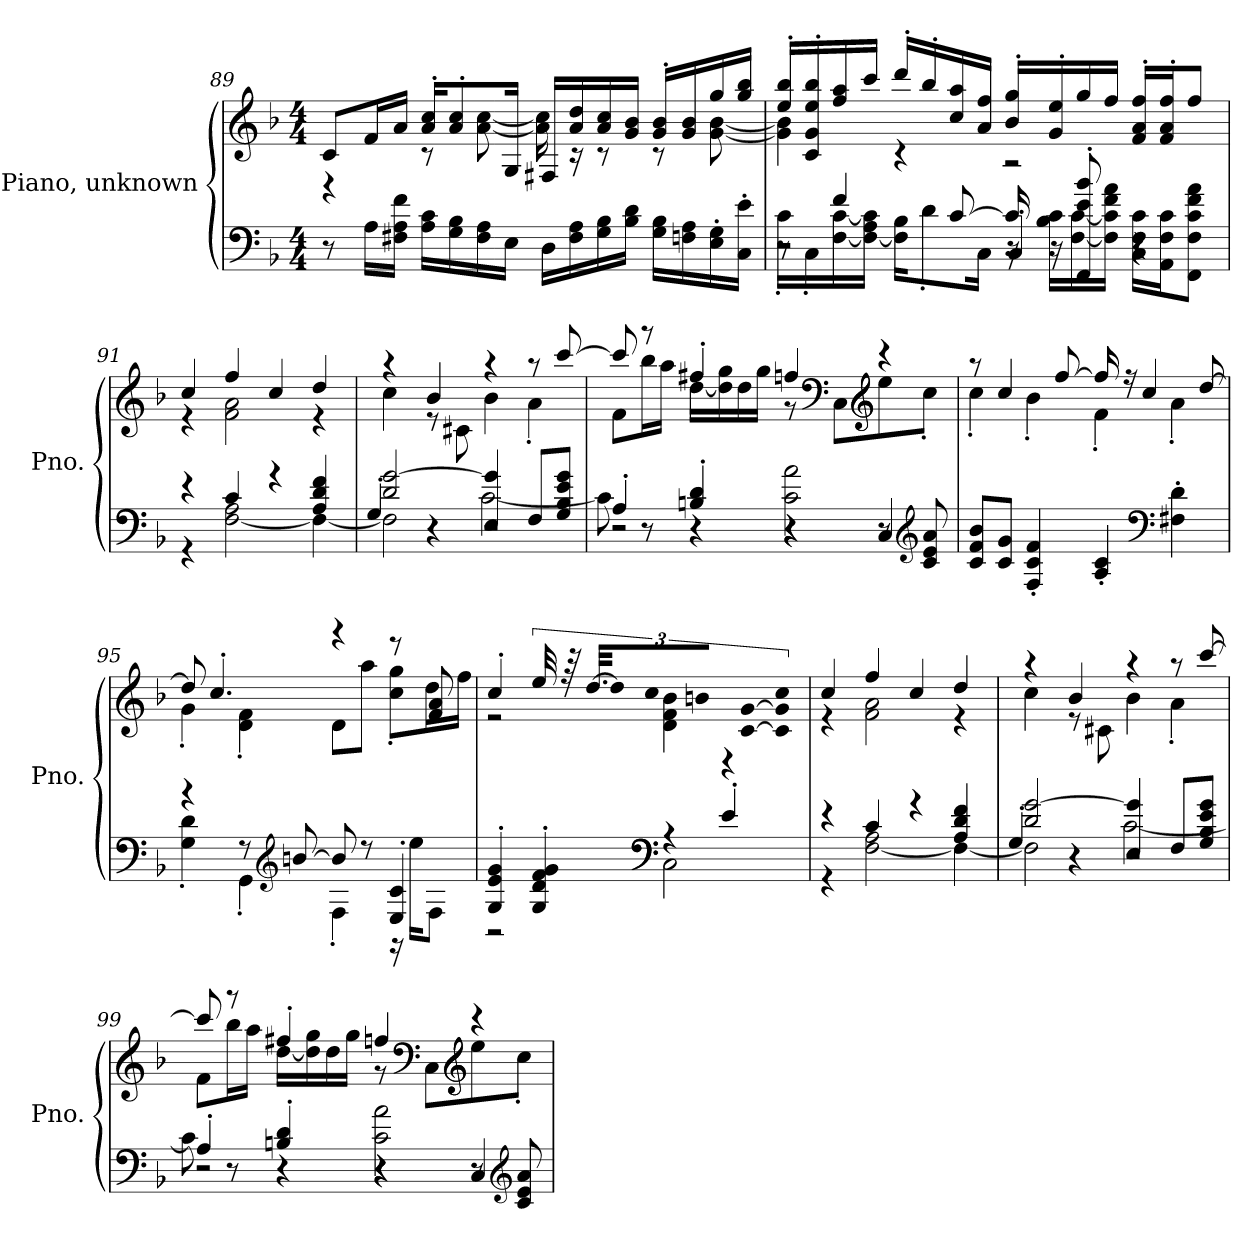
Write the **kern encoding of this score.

**kern	**kern
*part1	*part1
*staff2	*staff1
*I"Piano, unknown	*
*I'Pno.	*
*clefF4	*clefG2
*k[b-]	*k[b-]
*M4/4	*M4/4
=89	=89
*	*^
8r	8c/L	4r
16A\LL	16f/L	.
16F#X\ 16A\ 16f\JJ	16a/JJ	.
16A\ 16c\LL	16a/' 16cc/'KL	8r
16G\ 16B-\	8a/' 8cc/'	.
16F#\ 16A\	.	[8a\ [8cc\
16E\JJ	16G/Jk	.
16D\LL	16F#X/LL	16a\] 16cc\]
16F#\ 16A\	16a/ 16dd/	16r
16G\ 16B-\	16a/ 16cc/	8r
16B-\ 16d\JJ	16g/ 16b-/JJ	.
16G\ 16B-\LL	16g/' 16b-/'LL	8r
16Fn\ 16A\	16g/ 16b-/	.
16E\' 16G\'	16gg/	[8g\ [8b-\
16C\' 16e\'JJ	16gg/ 16bb-/JJ	.
!!LO:PB:g=z	!!
=90	=90	=90
*^	*	*
*	*^	*	*
8r	16c'\LL	2r	16ee/' 16bb-/'LL	4g\] 4b-\]
.	16C'\	.	16c/' 16g/' 16ee/' 16bb-/'	.
4f/	[16F\ [16c\	.	16ff/ 16aa/	.
.	16F\_ 16A\ 16c\]JJ	.	16ccc/JJ	.
.	16F\] 16B-\KL	.	16ddd'/LL	4r
.	8d'\	.	16bb-'/	.
[8c/	.	.	16cc/ 16aa/	.
.	16C\Jk	.	16a/ 16ff/JJ	.
16c/]	16r	4C'/	16b-/' 16gg/'LL	2r
16r	16B-\ 16c\LL	.	16g/' 16ee/'	.
8FF/' 8e/' 8b-/'	[16F\ [16c\	.	16gg/	.
.	16F\] 16c\] 16f\ 16a\JJ	.	16ff/JJ	.
4r	16C\ 16F\ 16c\LL	4r	16f/' 16a/' 16ff/'LL	.
.	16AA\ 16F\ 16c\J	.	16f/' 16a/' 16ff/'J	.
.	8FF\ 8F\ 8c\ 8f\ 8a\J	.	8ff/J	.
*	*v	*v	*	*
=91	=91	=91	=91
4r	4r	4cc/	4r
4c/	[2F\ 2A\	4ff/	2f\ 2a\
4r	.	4cc/	.
4A/ 4d/ 4f/	4F\_	4dd/	4r
=92	=92	=92	=92
*	*^	*	*
2d/ [2g/	2F\]	4G'/	4r	4cc\
.	.	4r	4b-/	8r
.	.	.	.	8c#X\
4E/ 4g/]	[2c\	2r	4r	4b-\
8F/L	.	.	8r	4a'\
8G/ 8B-/ 8e/ 8g/J	.	.	[8ccc/	.
!!LO:LB:g=z	!!
=93	=93	=93	=93	=93
4A'/	8c\]	2r	8ccc/]	8f\L
.	8r	.	8r	16bb-\L
.	.	.	.	16aa\JJ
4Bn/' 4d/'	4r	.	4ff#X'/	[16dd\LL
.	.	.	.	16dd\] 16gg\
.	.	.	.	16dd\
.	.	.	.	16gg\JJ
4r	2c\ 2a\	4r	4ffn/	8r
*	*	*	*clefF4	*
.	.	.	.	8C\L
*	*	*	*clefG2	*
8r	.	4C/	4r	8ee\
*clefG2	*	*	*	*
8c/ 8e/ 8a/	.	.	.	8cc'\J
*v	*v	*v	*	*
=94	=94	=94
8c/ 8f/ 8b-/L	8r	4cc'\
8c/ 8g/J	4cc/	.
4F/' 4c/' 4f/'	.	4b-'\
.	[8ff/	.
4A/' 4c/'	16ff/]	4f'\
.	16r	.
.	4cc/	.
*clefF4	*	*
4F#X\' 4d\'	.	4a'\
.	[8dd/	.
!!LO:LB:g=z	!!
=95	=95	=95
*^	*	*
4r	4G\' 4d\'	8dd/]	4g'\
.	.	4.cc'/	.
8r	4GG'\	.	4d\' 4f\'
*clefG2	*	*	*
[8bn/	.	.	.
8b/]	4F'\	4r	8d\L
8r	.	.	8aa\J
4E/' 4c/'	16r	8r	8cc\' 8gg\'L
.	16ee\KL	.	.
.	8F\J	8f/ 8a/	16dd\L
.	.	.	16ff\JJ
=96	=96	=96	=96
4G/' 4e/' 4g/'	2r	4cc'/	2r
4G/' 4d/' 4f/' 4g/'	.	48ee/	.
.	.	96r	.
.	.	[48.dd/KLL	.
.	.	16dd/]	.
.	.	16cc/	.
.	.	16bn/JJ	.
*clefF4	*	*	*
4r	2C\	[4c/ [4g/	4d\ 4f\ 4b\
4e'/	.	4c/] 4g/] 4cc/	4r
=97	=97	=97	=97
4r	4r	4cc/	4r
4c/	[2F\ 2A\	4ff/	2f\ 2a\
4r	.	4cc/	.
4A/ 4d/ 4f/	4F\_	4dd/	4r
!!LO:LB:g=z	!!
=98	=98	=98	=98
*	*^	*	*
2d/ [2g/	2F\]	4G'/	4r	4cc\
.	.	4r	4b-/	8r
.	.	.	.	8c#X\
4E/ 4g/]	[2c\	2r	4r	4b-\
8F/L	.	.	8r	4a'\
8G/ 8B-/ 8e/ 8g/J	.	.	[8ccc/	.
=99	=99	=99	=99	=99
4A'/	8c\]	2r	8ccc/]	8f\L
.	8r	.	8r	16bb-\L
.	.	.	.	16aa\JJ
4Bn/' 4d/'	4r	.	4ff#X'/	[16dd\LL
.	.	.	.	16dd\] 16gg\
.	.	.	.	16dd\
.	.	.	.	16gg\JJ
4r	2c\ 2a\	4r	4ffn/	8r
*	*	*	*clefF4	*
.	.	.	.	8C\L
*	*	*	*clefG2	*
8r	.	4C/	4r	8ee\
*clefG2	*	*	*	*
8c/ 8e/ 8a/	.	.	.	8cc'\J
*v	*v	*v	*	*
*	*v	*v
=	=
*-	*-
